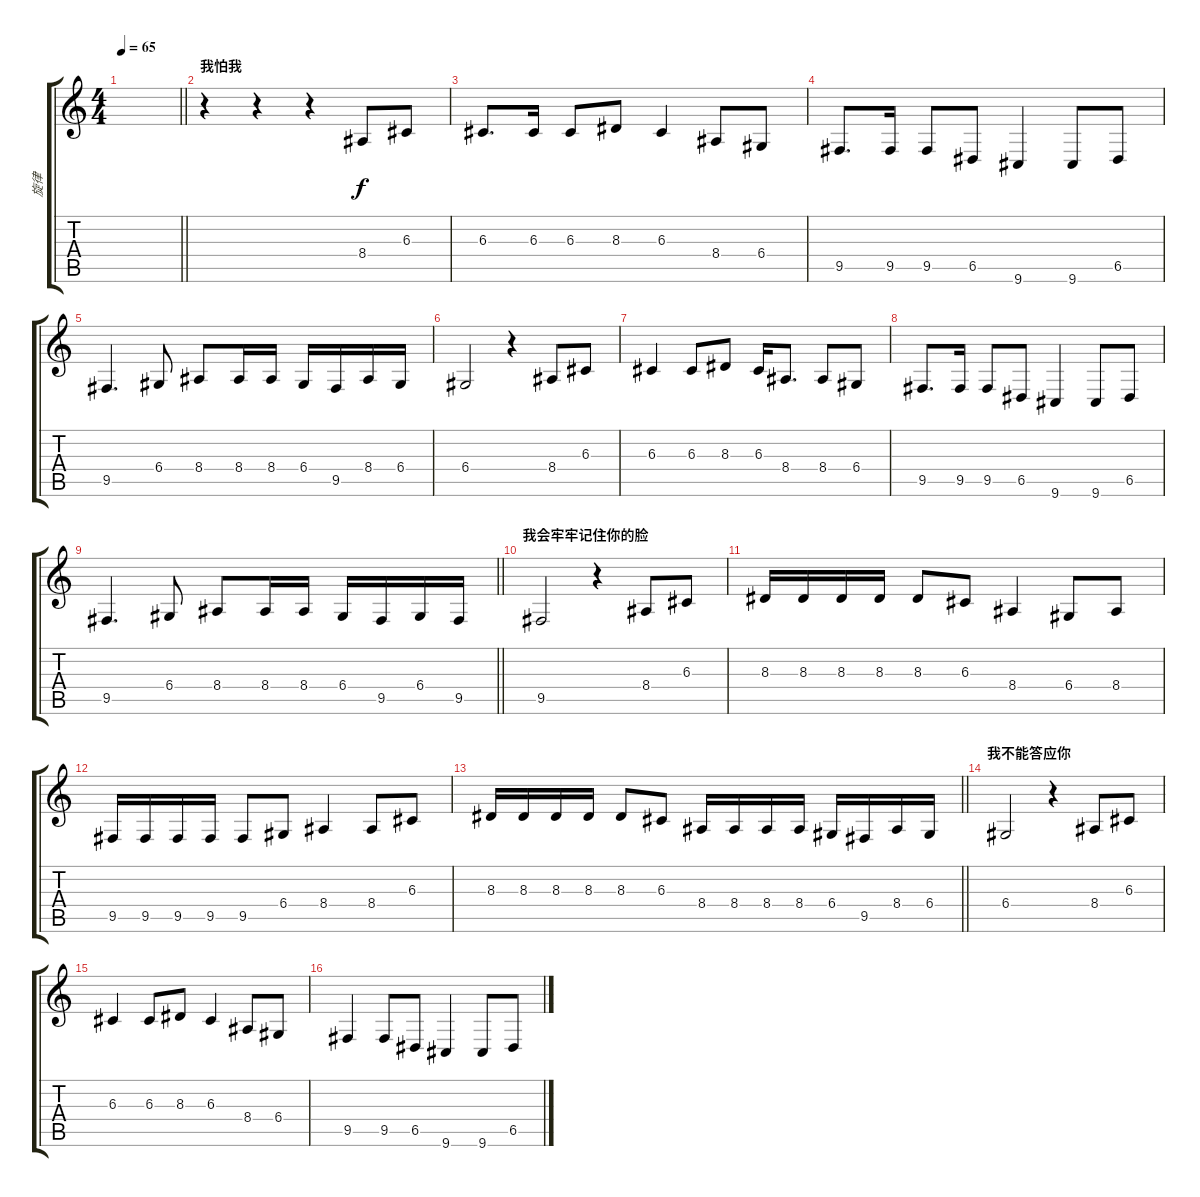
\track ("旋律" "旋律") {instrument electricgrandpiano}
\staff {score tabs}
\tuning (E4 B3 G3 D3 A2 E2) {hide}
\ts (4 4)
\tempo 65
\clef g2
\barLineRight lightlight
\ks c
|
\section ("" "我怕我")
r.4 r.4 r.4 8.4.8 6.3.8 |
6.3.8{d} 6.3.16 6.3.8 8.3.8 6.3.4 8.4.8 6.4.8 |
9.5.8{d} 9.5.16 9.5.8 6.5.8 9.6.4 9.6.8 6.5.8 |
9.5.4{d} 6.4.8 8.4.8 8.4.16 8.4.16 6.4.16 9.5.16 8.4.16 6.4.16 |
6.4.2 r.4 8.4.8 6.3.8 |
6.3.4 6.3.8 8.3.8 6.3.16 8.4.8{d} 8.4.8 6.4.8 |
9.5.8{d} 9.5.16 9.5.8 6.5.8 9.6.4 9.6.8 6.5.8 |
\barLineRight lightlight
9.5.4{d} 6.4.8 8.4.8 8.4.16 8.4.16 6.4.16 9.5.16 6.4.16 9.5.16 |
\section ("" "我会牢牢记住你的脸")
9.5.2 r.4 8.4.8 6.3.8 |
8.3.16 8.3.16 8.3.16 8.3.16 8.3.8 6.3.8 8.4.4 6.4.8 8.4.8 |
9.5.16 9.5.16 9.5.16 9.5.16 9.5.8 6.4.8 8.4.4 8.4.8 6.3.8 |
\barLineRight lightlight
8.3.16 8.3.16 8.3.16 8.3.16 8.3.8 6.3.8 8.4.16 8.4.16 8.4.16 8.4.16 6.4.16 9.5.16 8.4.16 6.4.16 |
\section ("" "我不能答应你")
6.4.2 r.4 8.4.8 6.3.8 |
6.3.4 6.3.8 8.3.8 6.3.4 8.4.8 6.4.8 |
9.5.4 9.5.8 6.5.8 9.6.4 9.6.8 6.5.8
